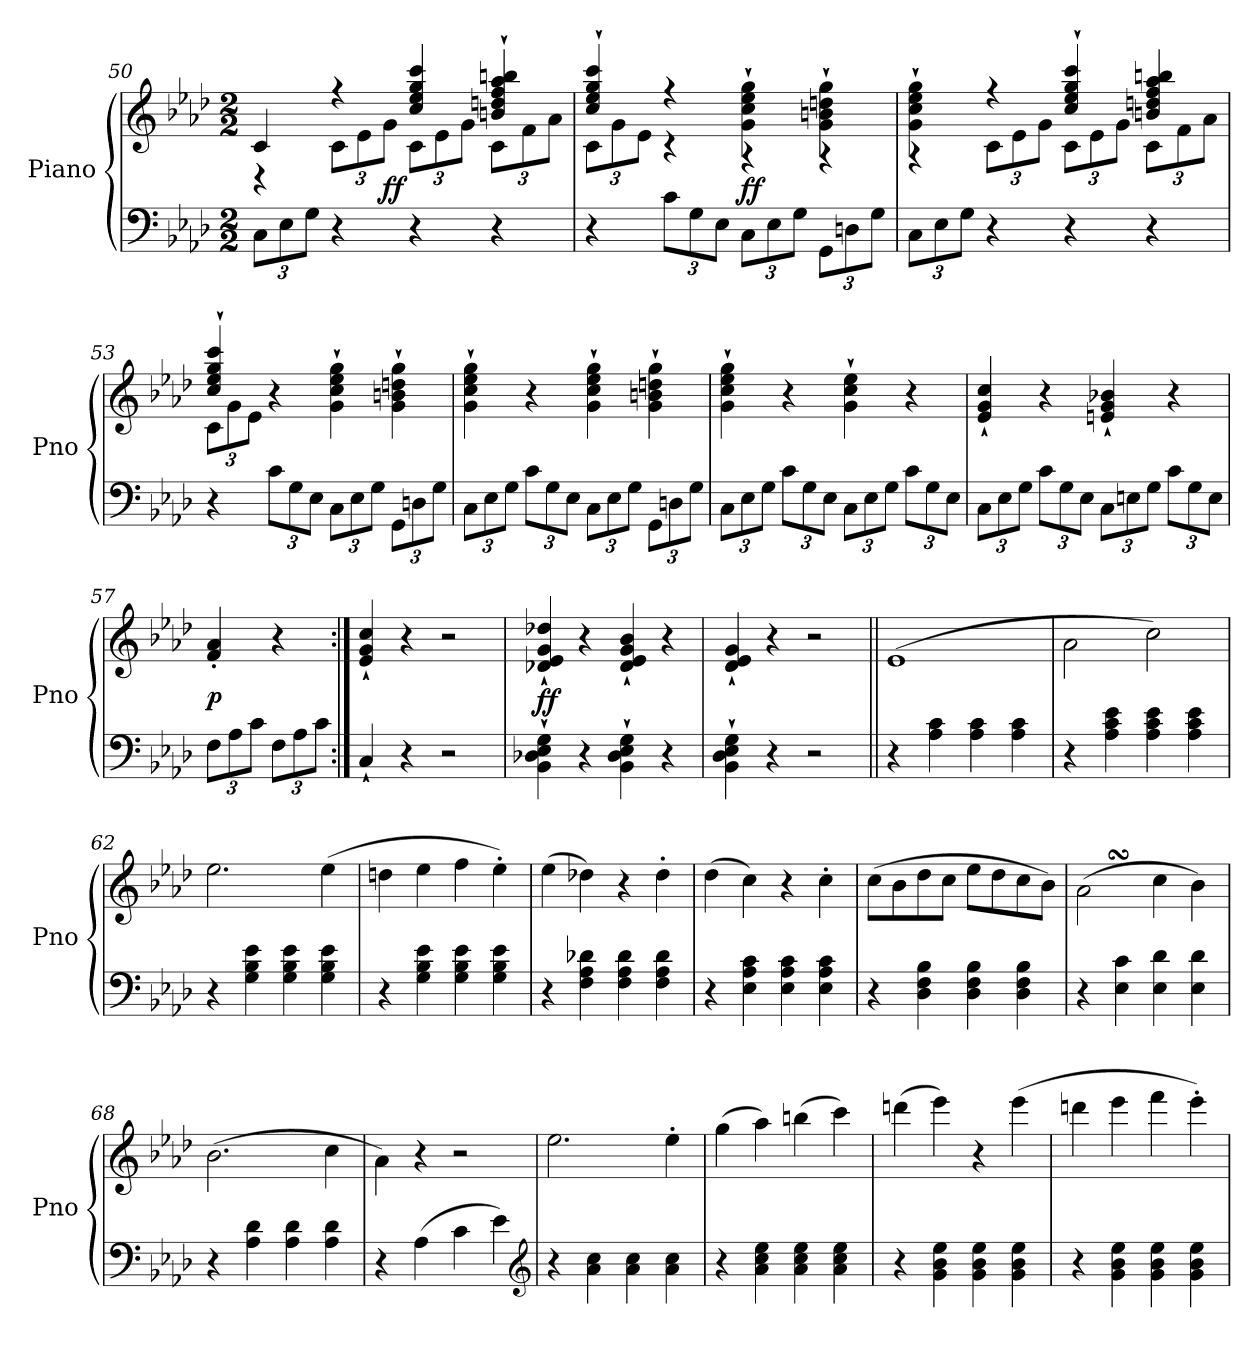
**kern	**kern	**dynam
*part1	*part1	*part1
*staff2	*staff1	*staff1/2
*I"Piano	*	*
*I'Pno	*	*
*clefF4	*clefG2	*
*k[b-e-a-d-]	*k[b-e-a-d-]	*
*f:	*f:	*
*M2/2	*M2/2	*
=50	=50	=50
*	*^	*
12C\L	4c/	4r	.
12E-\	.	.	.
12G\J	.	.	.
4r	4r	12c\L	.
.	.	12e-\	.
.	.	12g\J	ff
4r	4cc/ 4ee-/ 4gg/ 4ccc/	12c\L	.
.	.	12e-\	.
.	.	12g\J	.
4r	4bn`/ 4ddn`/ 4ff`/ 4aa-`/ 4bbn`/	12c\L	.
.	.	12f\	.
.	.	12a-\J	.
=51	=51	=51	=51
4r	4cc`/ 4ee-`/ 4gg`/ 4ccc`/	12c\L	.
.	.	12g\	.
.	.	12e-\J	.
12c\L	4r	4r	.
12G\	.	.	.
12E-\J	.	.	.
12C\L	4g`\ 4cc`\ 4ee-`\ 4gg`\	4r	ff
12E-\	.	.	.
12G\J	.	.	.
12GG\L	4g`\ 4bn`\ 4ddn`\ 4gg`\	4r	.
12Dn\	.	.	.
12G\J	.	.	.
=52	=52	=52	=52
12C\L	4g`\ 4cc`\ 4ee-`\ 4gg`\	4r	.
12E-\	.	.	.
12G\J	.	.	.
4r	4r	12c\L	.
.	.	12e-\	.
.	.	12g\J	.
4r	4cc`/ 4ee-`/ 4gg`/ 4ccc`/	12c\L	.
.	.	12e-\	.
.	.	12g\J	.
4r	4bn/ 4ddn/ 4ff/ 4aa-/ 4bbn/	12c\L	.
.	.	12f\	.
.	.	12a-\J	.
=53	=53	=53	=53
4r	4cc`/ 4ee-`/ 4gg`/ 4ccc`/	12c\L	.
.	.	12g\	.
.	.	12e-\J	.
12c\L	4r	2.ryy	.
12G\	.	.	.
12E-\J	.	.	.
12C\L	4g`\ 4cc`\ 4ee-`\ 4gg`\	.	.
12E-\	.	.	.
12G\J	.	.	.
12GG\L	4g`\ 4bn`\ 4ddn`\ 4gg`\	.	.
12Dn\	.	.	.
12G\J	.	.	.
*	*v	*v	*
=54	=54	=54
12C\L	4g`\ 4cc`\ 4ee-`\ 4gg`\	.
12E-\	.	.
12G\J	.	.
12c\L	4r	.
12G\	.	.
12E-\J	.	.
12C\L	4g`\ 4cc`\ 4ee-`\ 4gg`\	.
12E-\	.	.
12G\J	.	.
12GG\L	4g`\ 4bn`\ 4ddn`\ 4gg`\	.
12Dn\	.	.
12G\J	.	.
=55	=55	=55
12C\L	4g`\ 4cc`\ 4ee-`\ 4gg`\	.
12E-\	.	.
12G\J	.	.
12c\L	4r	.
12G\	.	.
12E-\J	.	.
12C\L	4g`\ 4cc`\ 4ee-`\	.
12E-\	.	.
12G\J	.	.
12c\L	4r	.
12G\	.	.
12E-\J	.	.
=56	=56	=56
12C\L	4e-`/ 4g`/ 4cc`/	.
12E-\	.	.
12G\J	.	.
12c\L	4r	.
12G\	.	.
12E-\J	.	.
12C\L	4en`/ 4g`/ 4b-X`/	.
12En\	.	.
12G\J	.	.
12c\L	4r	.
12G\	.	.
12E\J	.	.
=57	=57	=57
12F\L	4f'/ 4a-'/	p
12A-\	.	.
12c\J	.	.
12F\L	4r	.
12A-\	.	.
12c\J	.	.
=:|!	=:|!	=:|!
4C`/	4e-`/ 4g`/ 4cc`/	.
4r	4r	.
2r	2r	.
=58	=58	=58
4BB-`\ 4D-X`\ 4E-`\ 4G`\	4d-X`/ 4e-`/ 4g`/ 4dd-X`/	ff
4r	4r	.
4BB-`\ 4D-`\ 4E-`\ 4G`\	4d-`/ 4e-`/ 4g`/ 4b-`/	.
4r	4r	.
=59	=59	=59
4BB-`\ 4D-`\ 4E-`\ 4G`\	4d-`/ 4e-`/ 4g`/	.
4r	4r	.
2r	2r	.
=60||	=60||	=60||
4r	(1e-	.
4A-\ 4c\	.	.
4A-\ 4c\	.	.
4A-\ 4c\	.	.
=61	=61	=61
4r	2a-\	.
4A-\ 4c\ 4e-\	.	.
4A-\ 4c\ 4e-\	2cc\)	.
4A-\ 4c\ 4e-\	.	.
=62	=62	=62
4r	2.ee-\	.
4G\ 4B-\ 4e-\	.	.
4G\ 4B-\ 4e-\	.	.
4G\ 4B-\ 4e-\	(4ee-\	.
=63	=63	=63
4r	4ddn\	.
4G\ 4B-\ 4e-\	4ee-\	.
4G\ 4B-\ 4e-\	4ff\	.
4G\ 4B-\ 4e-\	4ee-'\)	.
=64	=64	=64
4r	(4ee-\	.
4F\ 4A-\ 4d-X\	4dd-X\)	.
4F\ 4A-\ 4d-\	4r	.
4F\ 4A-\ 4d-\	4dd-'\	.
=65	=65	=65
4r	(4dd-\	.
4E-\ 4A-\ 4c\	4cc\)	.
4E-\ 4A-\ 4c\	4r	.
4E-\ 4A-\ 4c\	4cc'\	.
=66	=66	=66
4r	(8cc\L	.
.	8b-\	.
4D-\ 4F\ 4B-\	8dd-\	.
.	8cc\J	.
4D-\ 4F\ 4B-\	8ee-\L	.
.	8dd-\	.
4D-\ 4F\ 4B-\	8cc\	.
.	8b-\J)	.
=67	=67	=67
4r	(2a-SSs\	.
4E-\ 4c\	.	.
4E-\ 4d-\	4cc\	.
4E-\ 4d-\	4b-\)	.
=68	=68	=68
4r	(2.b-\	.
4A-\ 4d-\	.	.
4A-\ 4d-\	.	.
4A-\ 4d-\	4cc\	.
=69	=69	=69
4r	4a-\)	.
(4A-\	4r	.
4c\	2r	.
4e-\)	.	.
*clefG2	*	*
=70	=70	=70
4r	2.ee-\	.
4a-\ 4cc\	.	.
4a-\ 4cc\	.	.
4a-\ 4cc\	4ee-'\	.
=71	=71	=71
4r	(4gg\	.
4a-\ 4cc\ 4ee-\	4aa-\)	.
4a-\ 4cc\ 4ee-\	(4bbn\	.
4a-\ 4cc\ 4ee-\	4ccc\)	.
=72	=72	=72
4r	(4dddn\	.
4g\ 4b-\ 4ee-\	4eee-\)	.
4g\ 4b-\ 4ee-\	4r	.
4g\ 4b-\ 4ee-\	(4eee-\	.
=73	=73	=73
4r	4dddn\	.
4g\ 4b-\ 4ee-\	4eee-\	.
4g\ 4b-\ 4ee-\	4fff\	.
4g\ 4b-\ 4ee-\	4eee-'\)	.
=	=	=
*-	*-	*-
